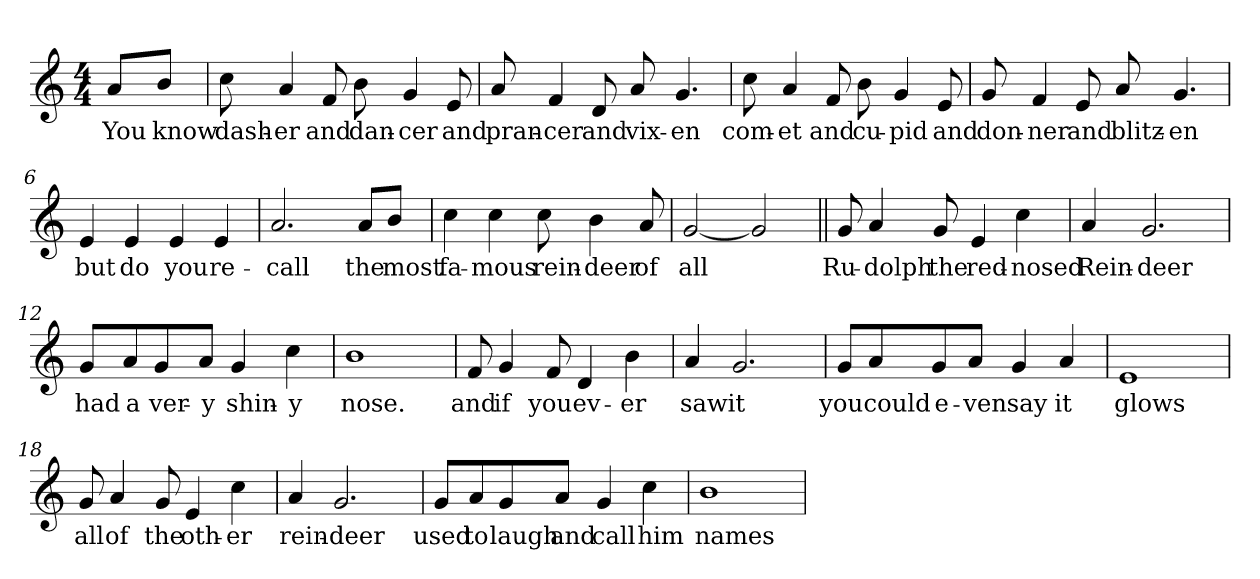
**kern	**text
*part1	*part1
*staff1	*staff1
*clefG2	*
*k[]	*
*C:	*
*M4/4	*
=1	=1
!	!LO:LY:b
8aL	You
!	!LO:LY:b
8bJ	know
=2	=2
!	!LO:LY:b
8cc	dash-
!	!LO:LY:b
4a	-er
!	!LO:LY:b
8f	and
!	!LO:LY:b
8b	dan-
!	!LO:LY:b
4g	-cer
!	!LO:LY:b
8e	and
=3	=3
!	!LO:LY:b
8a	pran-
!	!LO:LY:b
4f	-cer
!	!LO:LY:b
8d	and
!	!LO:LY:b
8a	vix-
!	!LO:LY:b
4.g	-en
=4	=4
!	!LO:LY:b
8cc	com-
!	!LO:LY:b
4a	-et
!	!LO:LY:b
8f	and
!	!LO:LY:b
8b	cu-
!	!LO:LY:b
4g	-pid
!	!LO:LY:b
8e	and
=5	=5
!	!LO:LY:b
8g	don-
!	!LO:LY:b
4f	-ner
!	!LO:LY:b
8e	and
!	!LO:LY:b
8a	blitz-
!	!LO:LY:b
4.g	-en
!!LO:LB:g=z
=6	=6
!	!LO:LY:b
4e	but
!	!LO:LY:b
4e	do
!	!LO:LY:b
4e	you
!	!LO:LY:b
4e	re-
=7	=7
!	!LO:LY:b
2.a	-call
!	!LO:LY:b
8aL	the
!	!LO:LY:b
8bJ	most
=8	=8
!	!LO:LY:b
4cc	fa-
!	!LO:LY:b
4cc	-mous
!	!LO:LY:b
8cc	rein-
!	!LO:LY:b
4b	-deer
!	!LO:LY:b
8a	of
=9	=9
!	!LO:LY:b
[2g	all
2g]	.
!!LO:LB:g=z
=10||	=10||
!	!LO:LY:b
8g	Ru-
!	!LO:LY:b
4a	-dolph
!	!LO:LY:b
8g	the
!	!LO:LY:b
4e	red-
!	!LO:LY:b
4cc	-nosed
=11	=11
!	!LO:LY:b
4a	Rein-
!	!LO:LY:b
2.g	-deer
=12	=12
!	!LO:LY:b
8gL	had
!	!LO:LY:b
8a	a
!	!LO:LY:b
8g	ver-
!	!LO:LY:b
8aJ	-y
!	!LO:LY:b
4g	shin-
!	!LO:LY:b
4cc	-y
=13	=13
!	!LO:LY:b
1b	nose.
!!LO:LB:g=z
=14	=14
!	!LO:LY:b
8f	and
!	!LO:LY:b
4g	if
!	!LO:LY:b
8f	you
!	!LO:LY:b
4d	ev-
!	!LO:LY:b
4b	-er
=15	=15
!	!LO:LY:b
4a	saw
!	!LO:LY:b
2.g	it
=16	=16
!	!LO:LY:b
8gL	you
!	!LO:LY:b
8a	could
!	!LO:LY:b
8g	e-
!	!LO:LY:b
8aJ	-ven
!	!LO:LY:b
4g	say
!	!LO:LY:b
4a	it
=17	=17
!	!LO:LY:b
1e	glows
!!LO:LB:g=z
=18	=18
!	!LO:LY:b
8g	all
!	!LO:LY:b
4a	of
!	!LO:LY:b
8g	the
!	!LO:LY:b
4e	oth-
!	!LO:LY:b
4cc	-er
=19	=19
!	!LO:LY:b
4a	rein-
!	!LO:LY:b
2.g	-deer
=20	=20
!	!LO:LY:b
8gL	used
!	!LO:LY:b
8a	to
!	!LO:LY:b
8g	laugh
!	!LO:LY:b
8aJ	and
!	!LO:LY:b
4g	call
!	!LO:LY:b
4cc	him
=21	=21
!	!LO:LY:b
1b	names
=	=
*-	*-
